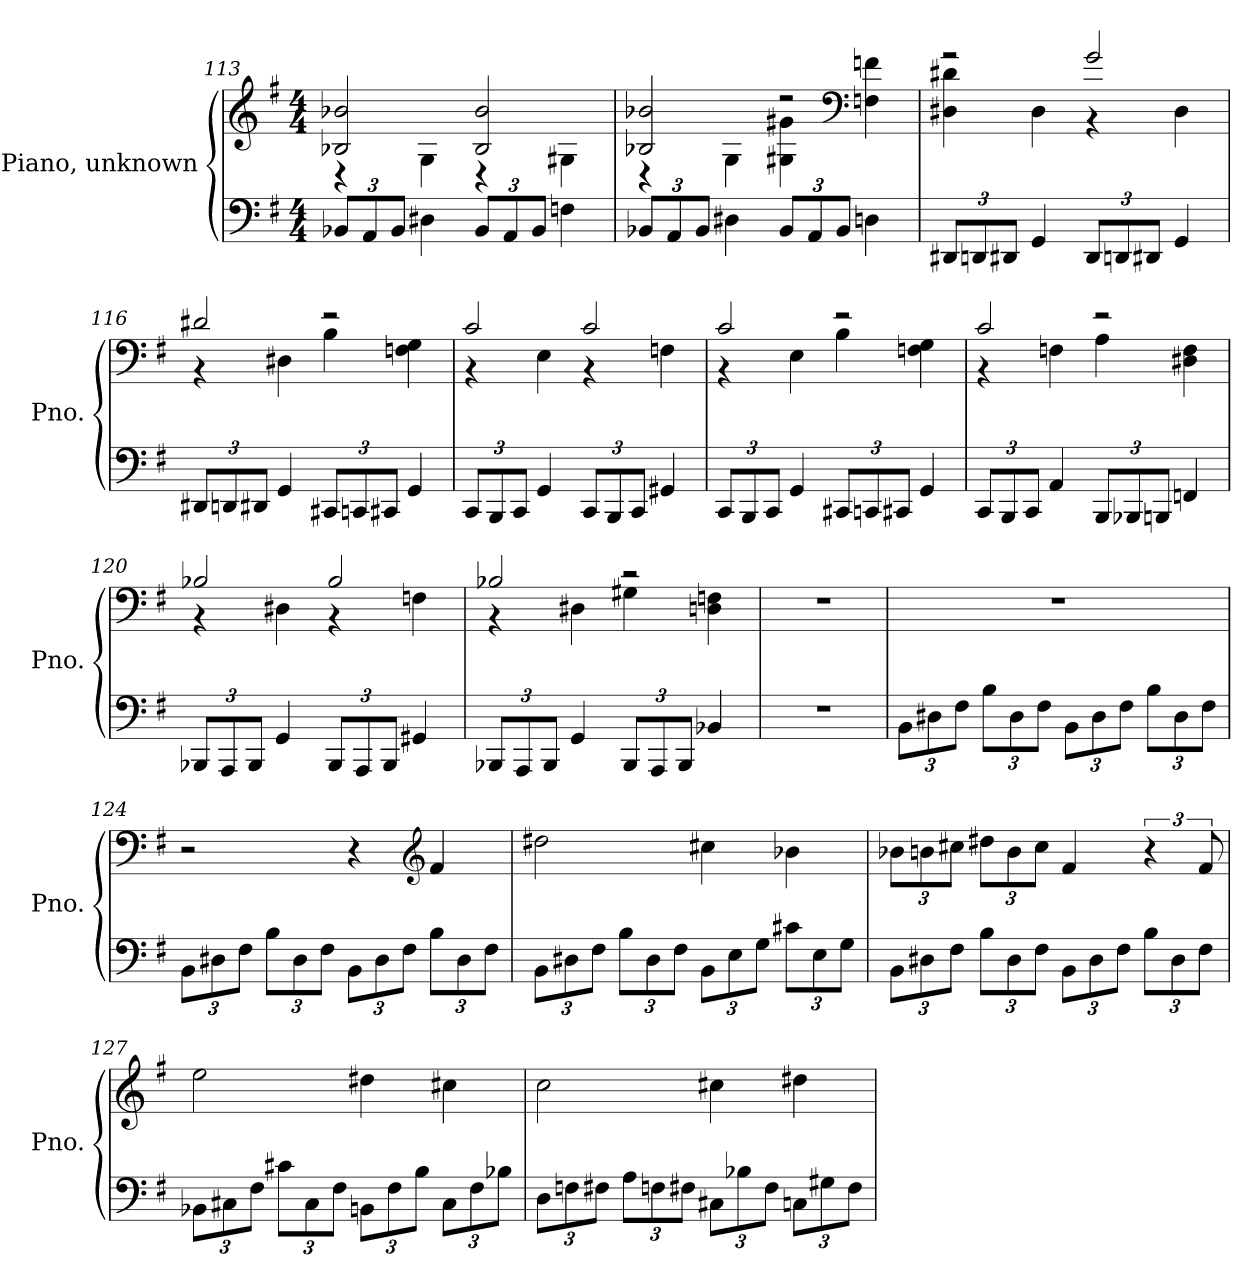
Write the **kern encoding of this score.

**kern	**kern
*part1	*part1
*staff2	*staff1
*I"Piano, unknown	*
*I'Pno.	*
*clefF4	*clefG2
*k[f#]	*k[f#]
*M4/4	*M4/4
*Xbrackettup	*
=113	=113
*	*^
12BB-X/L	2B-X/ 2b-X/	4r
12AA/	.	.
12BB-/J	.	.
4D#X\	.	4G\
12BB-/L	2B-/ 2b-/	4r
12AA/	.	.
12BB-/J	.	.
4Fn\	.	4G#X\
!!LO:LB:g=z	!!
=114	=114	=114
12BB-X/L	2B-X/ 2b-X/	4r
12AA/	.	.
12BB-/J	.	.
4D#X\	.	4G\
12BB-/L	2r	4G#X\ 4g#X\
12AA/	.	.
12BB-/J	.	.
*	*clefF4	*
4Dn\	.	4Fn\ 4fn\
=115	=115	=115
12DD#X/L	2r	4D#X\ 4d#X\
12DDn/	.	.
12DD#X/J	.	.
4GG/	.	4D#\
12DD#/L	2g/	4r
12DDn/	.	.
12DD#X/J	.	.
4GG/	.	4D#\
=116	=116	=116
12DD#X/L	2d#X/	4r
12DDn/	.	.
12DD#X/J	.	.
4GG/	.	4D#X\
12CC#X/L	2r	4B\
12CCn/	.	.
12CC#X/J	.	.
4GG/	.	4Fn\ 4G\
!!LO:PB:g=z	!!
=117	=117	=117
12CC/L	2c/	4r
12BBB/	.	.
12CC/J	.	.
4GG/	.	4E\
12CC/L	2c/	4r
12BBB/	.	.
12CC/J	.	.
4GG#X/	.	4Fn\
=118	=118	=118
12CC/L	2c/	4r
12BBB/	.	.
12CC/J	.	.
4GG/	.	4E\
12CC#X/L	2r	4B\
12CCn/	.	.
12CC#X/J	.	.
4GG/	.	4Fn\ 4G\
=119	=119	=119
12CC/L	2c/	4r
12BBB/	.	.
12CC/J	.	.
4AA/	.	4Fn\
12BBB/L	2r	4A\
12BBB-X/	.	.
12BBBn/J	.	.
4FFn/	.	4D#X\ 4F\
!!LO:LB:g=z	!!
=120	=120	=120
12BBB-X/L	2B-X/	4r
12AAA/	.	.
12BBB-/J	.	.
4GG/	.	4D#X\
12BBB-/L	2B-/	4r
12AAA/	.	.
12BBB-/J	.	.
4GG#X/	.	4Fn\
=121	=121	=121
12BBB-X/L	2B-X/	4r
12AAA/	.	.
12BBB-/J	.	.
4GG/	.	4D#X\
12BBB-/L	2r	4G#X\
12AAA/	.	.
12BBB-/J	.	.
4BB-X/	.	4Dn\ 4Fn\
*	*v	*v
=122	=122
1r	1r
=123	=123
12BB\L	1r
12D#X\	.
12F#\J	.
12B\L	.
12D#\	.
12F#\J	.
12BB\L	.
12D#\	.
12F#\J	.
12B\L	.
12D#\	.
12F#\J	.
!!LO:LB:g=z
=124	=124
12BB\L	2r
12D#X\	.
12F#\J	.
12B\L	.
12D#\	.
12F#\J	.
12BB\L	4r
12D#\	.
12F#\J	.
*	*clefG2
12B\L	4f#/
12D#\	.
12F#\J	.
=125	=125
12BB\L	2dd#X\
12D#X\	.
12F#\J	.
12B\L	.
12D#\	.
12F#\J	.
12BB\L	4cc#X\
12E\	.
12G\J	.
12c#X\L	4b-X\
12E\	.
12G\J	.
=126	=126
*	*Xbrackettup
12BB\L	12b-X\L
12D#X\	12bn\
12F#\J	12cc#X\J
12B\L	12dd#X\L
12D#\	12b\
12F#\J	12cc#\J
12BB\L	4f#/
12D#\	.
12F#\J	.
*	*brackettup
12B\L	6r
12D#\	.
12F#\J	12f#/
!!LO:LB:g=z
=127	=127
12BB-X\L	2ee\
12C#X\	.
12F#\J	.
12c#X\L	.
12C#\	.
12F#\J	.
12BBn\L	4dd#X\
12F#\	.
12B\J	.
12C#\L	4cc#X\
12F#\	.
12B-X\J	.
=128	=128
12D\L	2cc\
12Fn\	.
12F#X\J	.
12A\L	.
12Fn\	.
12F#X\J	.
12C#X\L	4cc#X\
12B-X\	.
12F#\J	.
12Cn\L	4dd#X\
12G#X\	.
12F#\J	.
=	=
*-	*-
